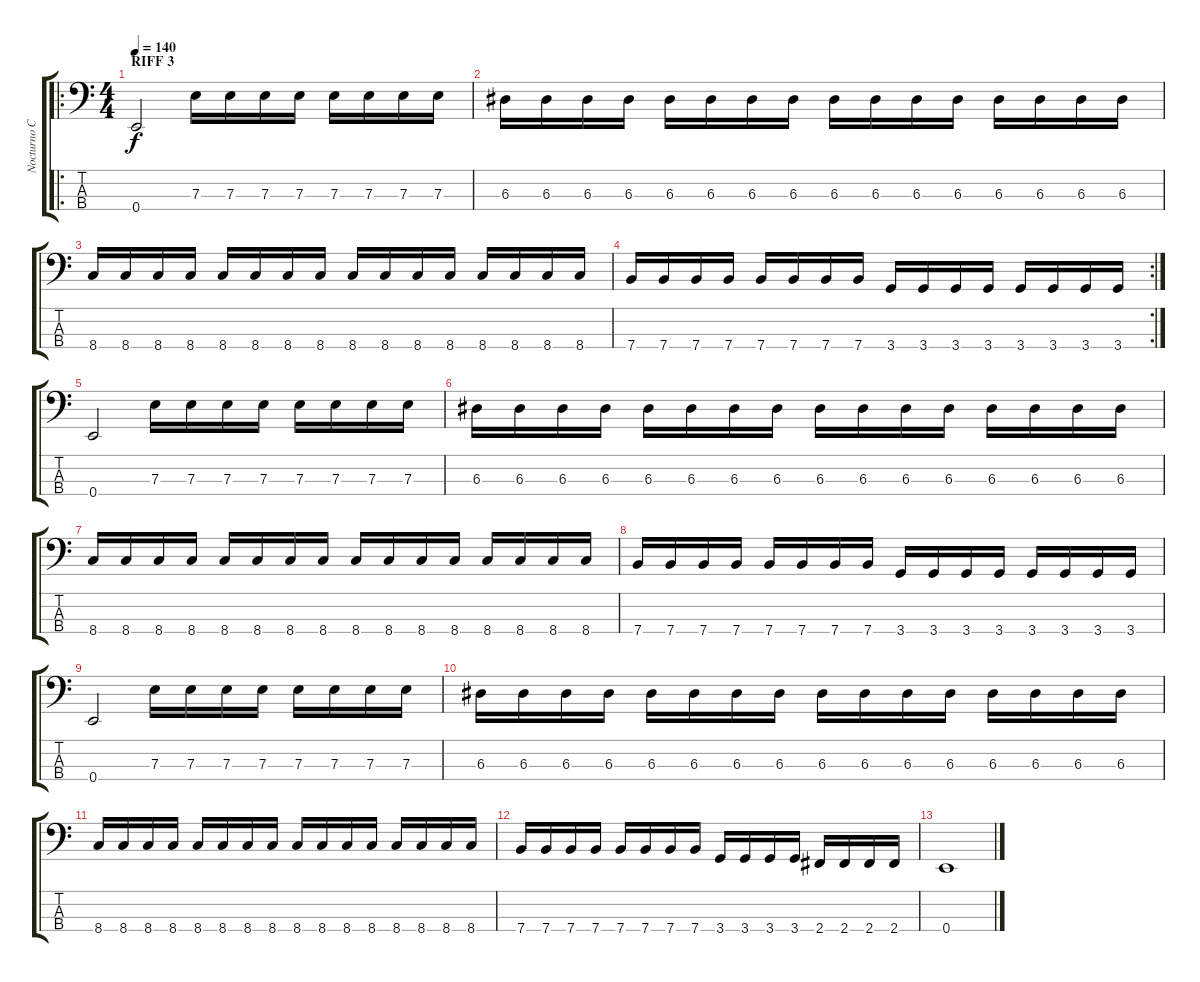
\track ("Nocturno Culto (bass)" "Nocturno C") {instrument electricbasspick}
\staff {score tabs}
\tuning (G2 D2 A1 E1) {hide}
\ro
\ts (4 4)
\section ("" "RIFF 3")
\tempo 140
\clef f4
\ks c
0.4.2{dy f} 7.3.16 7.3.16 7.3.16 7.3.16 7.3.16 7.3.16 7.3.16 7.3.16 |
6.3.16 6.3.16 6.3.16 6.3.16 6.3.16 6.3.16 6.3.16 6.3.16 6.3.16 6.3.16 6.3.16 6.3.16 6.3.16 6.3.16 6.3.16 6.3.16 |
8.4.16 8.4.16 8.4.16 8.4.16 8.4.16 8.4.16 8.4.16 8.4.16 8.4.16 8.4.16 8.4.16 8.4.16 8.4.16 8.4.16 8.4.16 8.4.16 |
\rc 2
7.4.16 7.4.16 7.4.16 7.4.16 7.4.16 7.4.16 7.4.16 7.4.16 3.4.16 3.4.16 3.4.16 3.4.16 3.4.16 3.4.16 3.4.16 3.4.16 |
0.4.2 7.3.16 7.3.16 7.3.16 7.3.16 7.3.16 7.3.16 7.3.16 7.3.16 |
6.3.16 6.3.16 6.3.16 6.3.16 6.3.16 6.3.16 6.3.16 6.3.16 6.3.16 6.3.16 6.3.16 6.3.16 6.3.16 6.3.16 6.3.16 6.3.16 |
8.4.16 8.4.16 8.4.16 8.4.16 8.4.16 8.4.16 8.4.16 8.4.16 8.4.16 8.4.16 8.4.16 8.4.16 8.4.16 8.4.16 8.4.16 8.4.16 |
7.4.16 7.4.16 7.4.16 7.4.16 7.4.16 7.4.16 7.4.16 7.4.16 3.4.16 3.4.16 3.4.16 3.4.16 3.4.16 3.4.16 3.4.16 3.4.16 |
0.4.2 7.3.16 7.3.16 7.3.16 7.3.16 7.3.16 7.3.16 7.3.16 7.3.16 |
6.3.16 6.3.16 6.3.16 6.3.16 6.3.16 6.3.16 6.3.16 6.3.16 6.3.16 6.3.16 6.3.16 6.3.16 6.3.16 6.3.16 6.3.16 6.3.16 |
8.4.16 8.4.16 8.4.16 8.4.16 8.4.16 8.4.16 8.4.16 8.4.16 8.4.16 8.4.16 8.4.16 8.4.16 8.4.16 8.4.16 8.4.16 8.4.16 |
7.4.16 7.4.16 7.4.16 7.4.16 7.4.16 7.4.16 7.4.16 7.4.16 3.4.16 3.4.16 3.4.16 3.4.16 2.4.16 2.4.16 2.4.16 2.4.16 |
0.4.1
